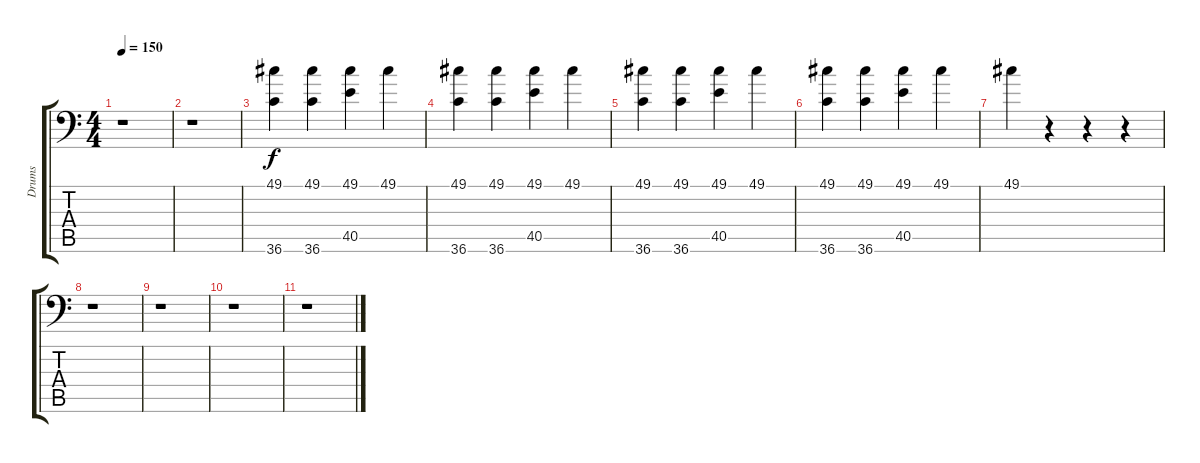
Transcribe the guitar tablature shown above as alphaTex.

\track ("Drums" "Drums") {instrument acousticgrandpiano}
\staff {score tabs}
\tuning (C-1 C-1 C-1 C-1 C-1 C-1) {hide}
\ts (4 4)
\tempo 150
\clef f4
\ks c
r.1{dy f} |
r.1 |
(49.1 36.6).4 (49.1 36.6).4 (49.1 40.5).4 49.1.4 |
(49.1 36.6).4 (49.1 36.6).4 (49.1 40.5).4 49.1.4 |
(49.1 36.6).4 (49.1 36.6).4 (49.1 40.5).4 49.1.4 |
(49.1 36.6).4 (49.1 36.6).4 (49.1 40.5).4 49.1.4 |
49.1.4 r.4 r.4 r.4 |
r.1 |
r.1 |
r.1 |
r.1
